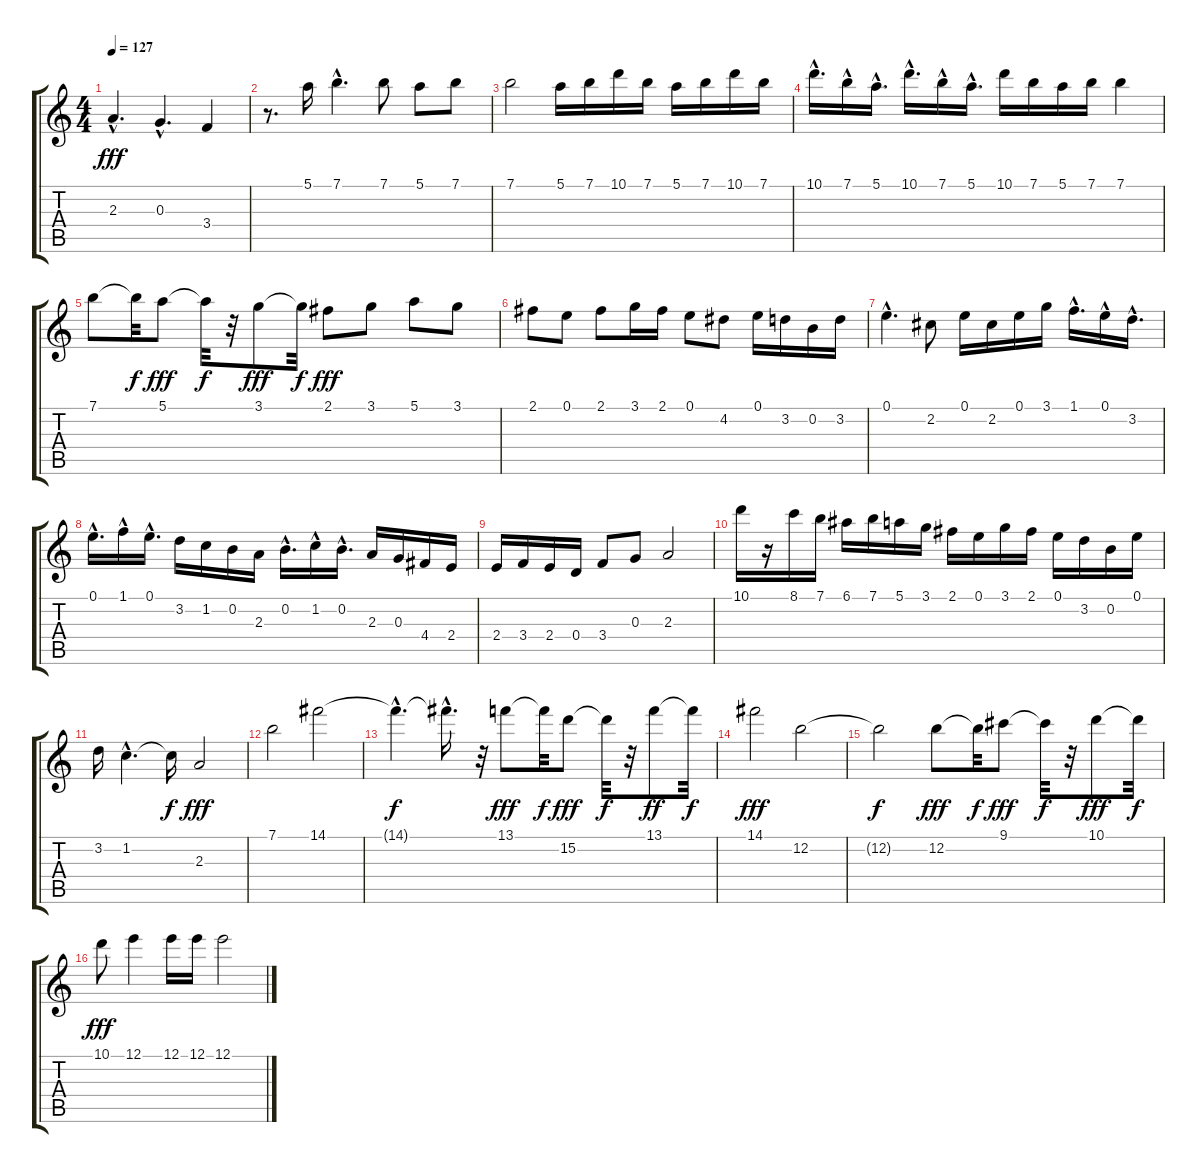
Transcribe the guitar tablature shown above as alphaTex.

\track "" {instrument overdrivenguitar}
\staff {score tabs}
\tuning (E4 B3 G3 D3 A2 E2) {hide}
\ts (4 4)
\tempo 127
\clef g2
\ks c
2.3{hac}.4{d dy fff} 0.3{hac}.4{d} 3.4.4 |
r.8{d} 5.1.16{instrument overdrivenguitar} 7.1{hac}.4{d} 7.1.8 5.1.8 7.1.8 |
7.1.2 5.1.16 7.1.16 10.1.16 7.1.16 5.1.16 7.1.16 10.1.16 7.1.16 |
10.1{hac}.16{d} 7.1{hac}.16 5.1{hac}.16{d} 10.1{hac}.16{d} 7.1{hac}.16 5.1{hac}.16{d} 10.1.16 7.1.16 5.1.16 7.1.16 7.1.4 |
7.1.8 7.1{t}.32{dy f} 5.1.8{dy fff} 5.1{t}.32{dy f} r.32 3.1.8{dy fff} 3.1{t}.32{dy f} 2.1.8{dy fff} 3.1.8 5.1.8 3.1.8 |
2.1.8 0.1.8 2.1.8 3.1.16 2.1.16 0.1.8 4.2.8 0.1.16 3.2.16 0.2.16 3.2.16 |
0.1{hac}.4{d} 2.2.8 0.1.16 2.2.16 0.1.16 3.1.16 1.1{hac}.16{d} 0.1{hac}.16 3.2{hac}.16{d} |
0.1{hac}.16{d} 1.1{hac}.16 0.1{hac}.16{d} 3.2.16 1.2.16 0.2.16 2.3.16 0.2{hac}.16{d} 1.2{hac}.16 0.2{hac}.16{d} 2.3.16 0.3.16 4.4.16 2.4.16 |
2.4.16 3.4.16 2.4.16 0.4.16 3.4.8 0.3.8 2.3.2 |
10.1.16 r.16 8.1.16 7.1.16 6.1.16 7.1.16 5.1.16 3.1.16 2.1.16 0.1.16 3.1.16 2.1.16 0.1.16 3.2.16 0.2.16 0.1.16 |
3.2.16 1.2{hac}.4{d} 1.2{t}.16{dy f} 2.3.2{dy fff} |
7.1.2{instrument overdrivenguitar} 14.1.2 |
14.1{hac t}.4{d dy f} 14.1{hac t}.16{d} r.32 13.1.8{dy fff} 13.1{t}.32{dy f} 15.2.8{dy fff} 15.2{t}.32{dy f} r.32 13.1.8{dy ff} 13.1{t}.32{dy f} |
14.1.2{dy fff} 12.2.2 |
12.2{t}.2{dy f} 12.2.8{dy fff} 12.2{t}.32{dy f} 9.1.8{dy fff} 9.1{t}.32{dy f} r.32 10.1.8{dy fff} 10.1{t}.32{dy f} |
10.1.8{dy fff} 12.1.4 12.1.16 12.1.16 12.1.2
